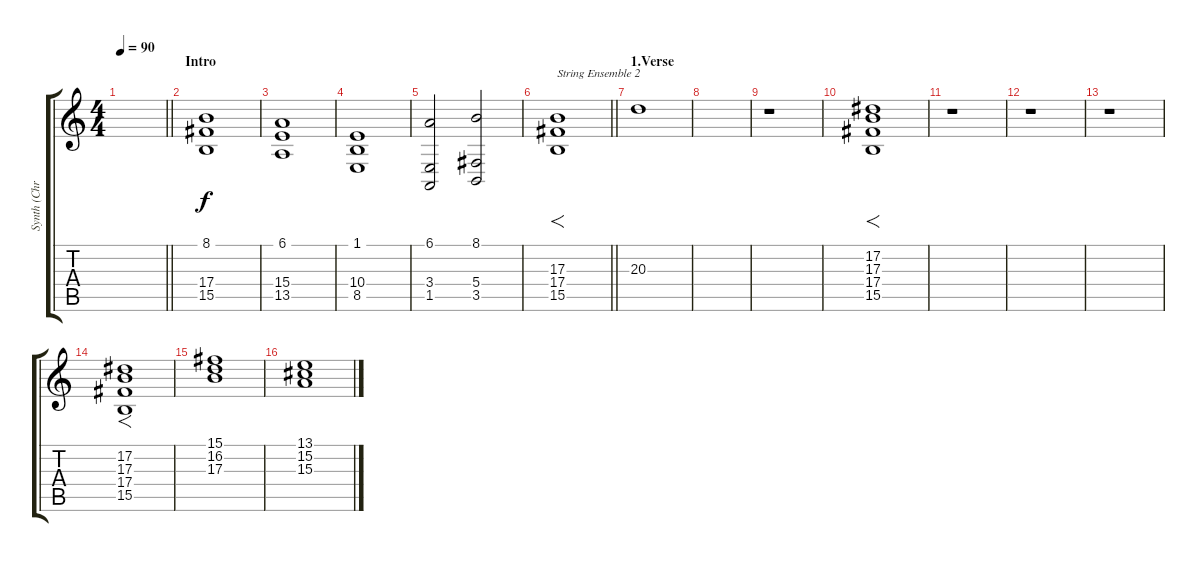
\track ("Synth (Chris \"MotherGoose\" Pitman)" "Synth (Chr") {instrument choiraahs}
\staff {score tabs}
\tuning (Eb4 Bb3 Gb3 Db3 Ab2 Eb2) {hide}
\ts (4 4)
\tempo 90
\clef g2
\barLineRight lightlight
\ks c
|
\section ("" "Intro")
(8.1 17.4 15.5).1{volume 16} |
(6.1 15.4 13.5).1 |
(1.1 10.4 8.5).1 |
(6.1 3.4 1.5).2 (8.1 5.4 3.5).2 |
\barLineRight lightlight
(17.3 17.4 15.5).1{f txt "String Ensemble 2" volume 16 instrument stringensemble2} |
\section ("" "1.Verse")
20.3.1{volume 14 instrument synthstrings2} |
|
r.1 |
(17.2 17.3 17.4 15.5).1{f} |
r.1 |
r.1 |
r.1 |
(17.2 17.3 17.4 15.5).1{f volume 14} |
(15.1 16.2 17.3).1 |
(13.1 15.2 15.3).1
